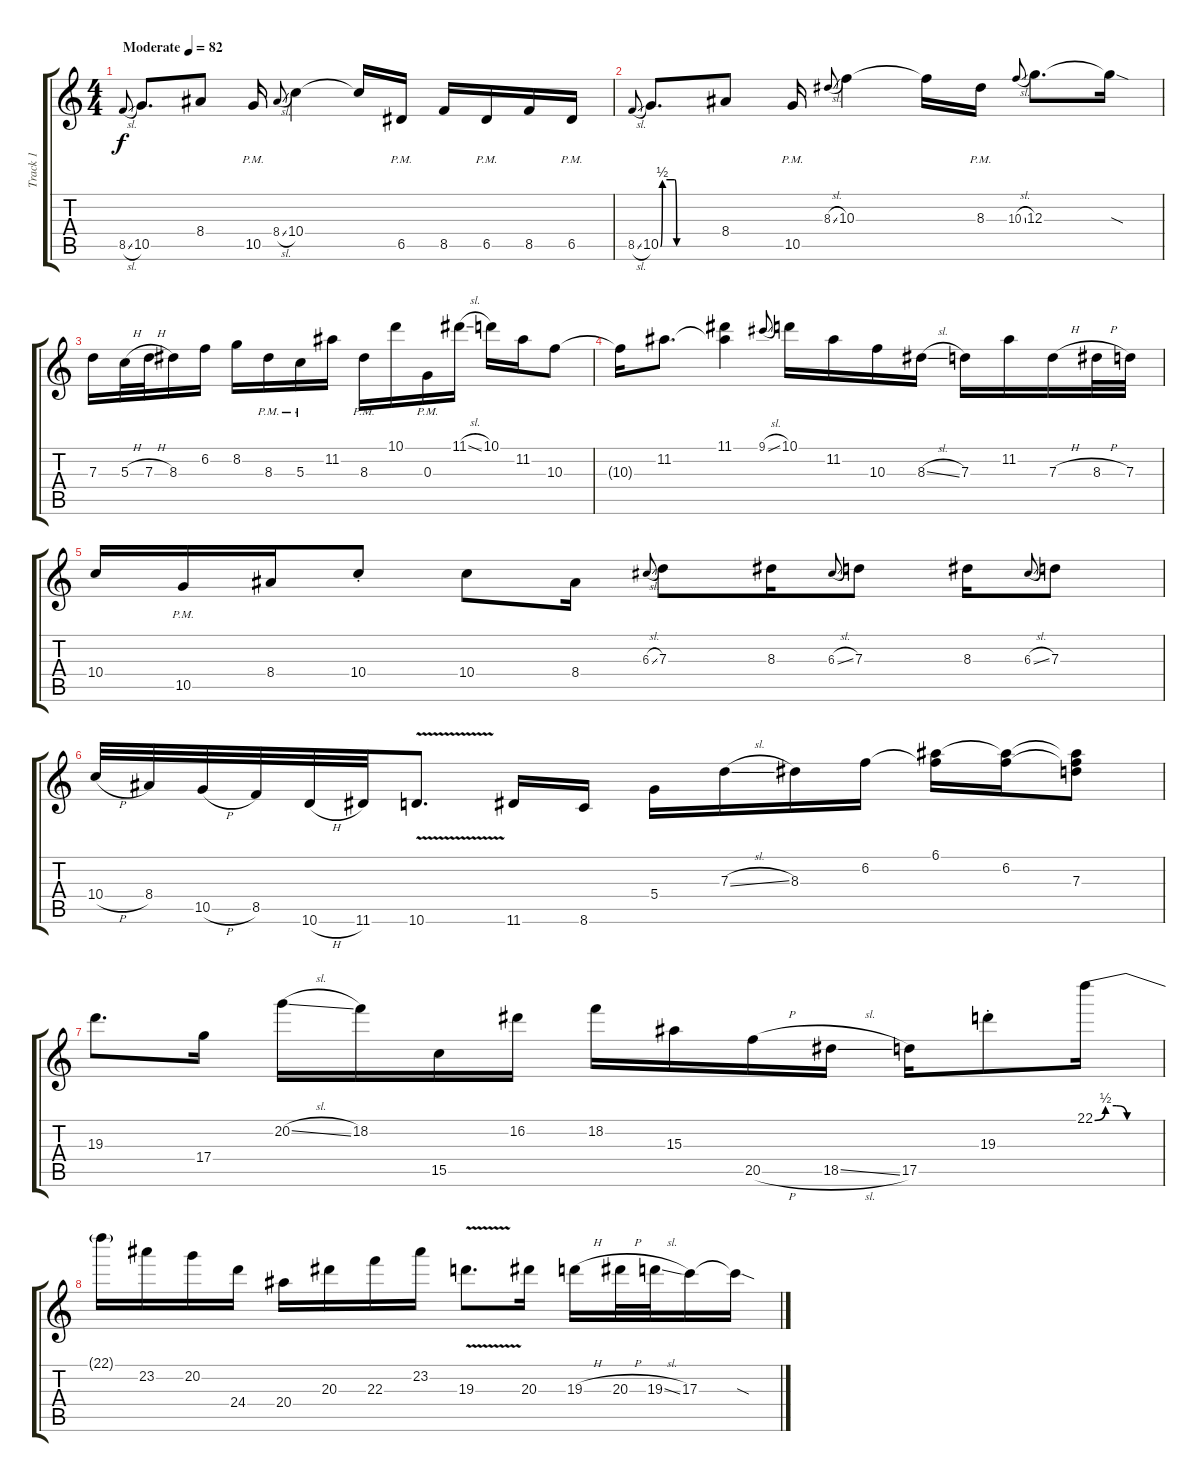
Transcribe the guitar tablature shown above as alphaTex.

\track ("Track 1" "Track 1") {instrument distortionguitar}
\staff {score tabs}
\tuning (E4 B3 G3 D3 A2 E2) {hide}
\ts (4 4)
\tempo (82 "Moderate")
\clef g2
\ks c
8.5{sl}.8{gr onbeat dy f instrument distortionguitar} 10.5.8{d} 8.4.8 10.5{pm}.16 8.4{sl}.8{gr onbeat} 10.4.4 10.4{t}.16 6.5{pm}.16 8.5.16 6.5{pm}.16 8.5.16 6.5{pm}.16 |
8.5{sl}.8{gr onbeat} 10.5{be (custom 0 0 2 2 10 2 15 2 17 0 20 0 30 0 60 0)}.8{d} 8.4.8 10.5{pm}.16 8.3{sl}.8{gr onbeat} 10.3.4 10.3{t}.16 8.3{pm}.16 10.3{sl}.8{gr onbeat} 12.3.8{d} 12.3{sod t}.16 |
7.3.16 5.3{h}.32 7.3{h}.32 8.3.16 6.2.16 8.2.16 8.3{pm}.16 5.3{pm}.16 11.2.16 8.3{pm}.16 10.1.16 0.3{pm}.16 11.1{sl}.16 10.1.16 11.2.16 10.3.8 |
10.3{t}.16 11.2.8{d} (11.1 11.2{t}).4 9.1{sl}.8{gr onbeat} 10.1.16 11.2.16 10.3.16 8.3{sl}.16 7.3.16 11.2.16 7.3{h}.16 8.3{h}.32 7.3.32 |
10.4.16 10.5{pm}.16 8.4.16 10.4{st}.8 10.4.8 8.4.16 6.3{sl}.8{gr onbeat} 7.3.8 8.3.16 6.3{sl}.8{gr onbeat} 7.3.8 8.3.16 6.3{sl}.8{gr onbeat} 7.3.8 |
10.4{h}.32 8.4.32 10.5{h}.32 8.5.32 10.6{h}.32 11.6.32 10.6{v}.8{d} 11.6.16 8.6.16 5.4.16 7.3{sl}.16 8.3.16 6.2.16 (6.1 6.2{t}).16 (6.1{t} 6.2).16 (6.1{t} 6.2{t} 7.3).8 |
19.3.8{d} 17.4.16 20.2{sl}.16 18.2.16 15.5.16 16.2.16 18.2.16 15.3.16 20.5{h}.16 18.5{sl}.16 17.5.16 19.3{st}.8 22.1{be (custom 0 0 10 2 20 2 30 0 60 0)}.16 |
22.1{t}.16 23.2.16 20.2.16 24.4.16 20.4.16 20.3.16 22.3.16 23.2.16 19.3{v}.8{d} 20.3.16 19.3{h}.16 20.3{h}.32 19.3{sl}.32 17.3.16 17.3{sod t}.16
